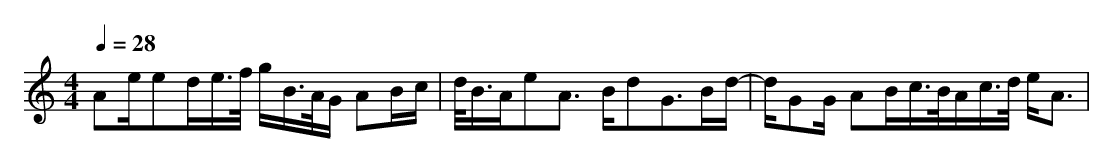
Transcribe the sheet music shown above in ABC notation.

X:1
T:
M: 4/4
L: 1/8
Q:1/4=28
K:C % 0 sharps
Ae/2ed/2e/2>f/2 g/2B/2>A/2G/2 AB/2c/2|d/2<B/2A/2eA3/2 B/2dG3/2B/2d/2-|d/2GG/2 AB/2c/2>B/2A/2c/2>d/2 e<A|
